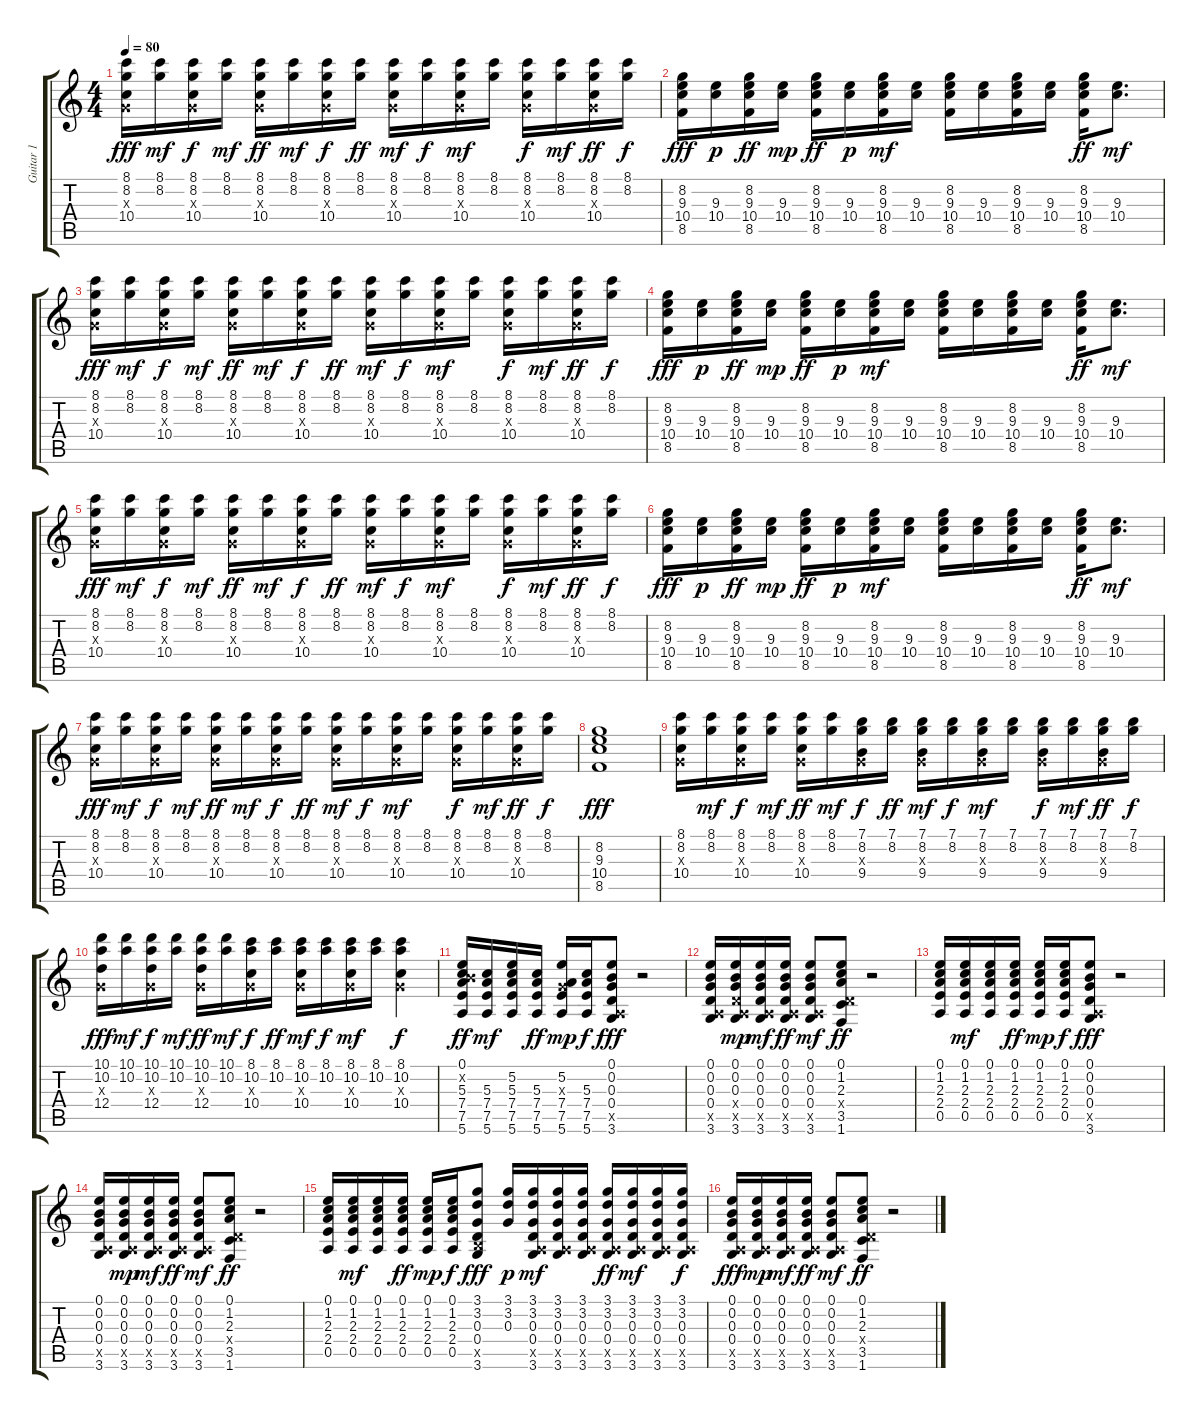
\track ("Guitar 1" "Guitar 1") {instrument acousticguitarsteel}
\staff {score tabs}
\tuning (E4 B3 G3 D3 A2 E2) {hide}
\ts (4 4)
\tempo 80
\clef g2
\ks c
(8.1 8.2 0.3{x} 10.4).16{dy fff} (8.1 8.2).16{dy mf} (8.1 8.2 0.3{x} 10.4).16{dy f} (8.1 8.2).16{dy mf} (8.1 8.2 0.3{x} 10.4).16{dy ff} (8.1 8.2).16{dy mf} (8.1 8.2 0.3{x} 10.4).16{dy f} (8.1 8.2).16{dy ff} (8.1 8.2 0.3{x} 10.4).16{dy mf} (8.1 8.2).16{dy f} (8.1 8.2 0.3{x} 10.4).16{dy mf} (8.1 8.2).16 (8.1 8.2 0.3{x} 10.4).16{dy f} (8.1 8.2).16{dy mf} (8.1 8.2 0.3{x} 10.4).16{dy ff} (8.1 8.2).16{dy f} |
(8.2 9.3 10.4 8.5).16{dy fff} (9.3 10.4).16{dy p} (8.2 9.3 10.4 8.5).16{dy ff} (9.3 10.4).16{dy mp} (8.2 9.3 10.4 8.5).16{dy ff} (9.3 10.4).16{dy p} (8.2 9.3 10.4 8.5).16{dy mf} (9.3 10.4).16 (8.2 9.3 10.4 8.5).16 (9.3 10.4).16 (8.2 9.3 10.4 8.5).16 (9.3 10.4).16 (8.2 9.3 10.4 8.5).16{dy ff} (9.3 10.4).8{d dy mf} |
(8.1 8.2 0.3{x} 10.4).16{dy fff} (8.1 8.2).16{dy mf} (8.1 8.2 0.3{x} 10.4).16{dy f} (8.1 8.2).16{dy mf} (8.1 8.2 0.3{x} 10.4).16{dy ff} (8.1 8.2).16{dy mf} (8.1 8.2 0.3{x} 10.4).16{dy f} (8.1 8.2).16{dy ff} (8.1 8.2 0.3{x} 10.4).16{dy mf} (8.1 8.2).16{dy f} (8.1 8.2 0.3{x} 10.4).16{dy mf} (8.1 8.2).16 (8.1 8.2 0.3{x} 10.4).16{dy f} (8.1 8.2).16{dy mf} (8.1 8.2 0.3{x} 10.4).16{dy ff} (8.1 8.2).16{dy f} |
(8.2 9.3 10.4 8.5).16{dy fff} (9.3 10.4).16{dy p} (8.2 9.3 10.4 8.5).16{dy ff} (9.3 10.4).16{dy mp} (8.2 9.3 10.4 8.5).16{dy ff} (9.3 10.4).16{dy p} (8.2 9.3 10.4 8.5).16{dy mf} (9.3 10.4).16 (8.2 9.3 10.4 8.5).16 (9.3 10.4).16 (8.2 9.3 10.4 8.5).16 (9.3 10.4).16 (8.2 9.3 10.4 8.5).16{dy ff} (9.3 10.4).8{d dy mf} |
(8.1 8.2 0.3{x} 10.4).16{dy fff} (8.1 8.2).16{dy mf} (8.1 8.2 0.3{x} 10.4).16{dy f} (8.1 8.2).16{dy mf} (8.1 8.2 0.3{x} 10.4).16{dy ff} (8.1 8.2).16{dy mf} (8.1 8.2 0.3{x} 10.4).16{dy f} (8.1 8.2).16{dy ff} (8.1 8.2 0.3{x} 10.4).16{dy mf} (8.1 8.2).16{dy f} (8.1 8.2 0.3{x} 10.4).16{dy mf} (8.1 8.2).16 (8.1 8.2 0.3{x} 10.4).16{dy f} (8.1 8.2).16{dy mf} (8.1 8.2 0.3{x} 10.4).16{dy ff} (8.1 8.2).16{dy f} |
(8.2 9.3 10.4 8.5).16{dy fff} (9.3 10.4).16{dy p} (8.2 9.3 10.4 8.5).16{dy ff} (9.3 10.4).16{dy mp} (8.2 9.3 10.4 8.5).16{dy ff} (9.3 10.4).16{dy p} (8.2 9.3 10.4 8.5).16{dy mf} (9.3 10.4).16 (8.2 9.3 10.4 8.5).16 (9.3 10.4).16 (8.2 9.3 10.4 8.5).16 (9.3 10.4).16 (8.2 9.3 10.4 8.5).16{dy ff} (9.3 10.4).8{d dy mf} |
(8.1 8.2 0.3{x} 10.4).16{dy fff} (8.1 8.2).16{dy mf} (8.1 8.2 0.3{x} 10.4).16{dy f} (8.1 8.2).16{dy mf} (8.1 8.2 0.3{x} 10.4).16{dy ff} (8.1 8.2).16{dy mf} (8.1 8.2 0.3{x} 10.4).16{dy f} (8.1 8.2).16{dy ff} (8.1 8.2 0.3{x} 10.4).16{dy mf} (8.1 8.2).16{dy f} (8.1 8.2 0.3{x} 10.4).16{dy mf} (8.1 8.2).16 (8.1 8.2 0.3{x} 10.4).16{dy f} (8.1 8.2).16{dy mf} (8.1 8.2 0.3{x} 10.4).16{dy ff} (8.1 8.2).16{dy f} |
(8.2 9.3 10.4 8.5).1{dy fff} |
(8.1 8.2 0.3{x} 10.4).16 (8.1 8.2).16{dy mf} (8.1 8.2 0.3{x} 10.4).16{dy f} (8.1 8.2).16{dy mf} (8.1 8.2 0.3{x} 10.4).16{dy ff} (8.1 8.2).16{dy mf} (7.1 8.2 0.3{x} 9.4).16{dy f} (7.1 8.2).16{dy ff} (7.1 8.2 0.3{x} 9.4).16{dy mf} (7.1 8.2).16{dy f} (7.1 8.2 0.3{x} 9.4).16{dy mf} (7.1 8.2).16 (7.1 8.2 0.3{x} 9.4).16{dy f} (7.1 8.2).16{dy mf} (7.1 8.2 0.3{x} 9.4).16{dy ff} (7.1 8.2).16{dy f} |
(10.1 10.2 0.3{x} 12.4).16{dy fff} (10.1 10.2).16{dy mf} (10.1 10.2 0.3{x} 12.4).16{dy f} (10.1 10.2).16{dy mf} (10.1 10.2 0.3{x} 12.4).16{dy ff} (10.1 10.2).16{dy mf} (8.1 10.2 0.3{x} 10.4).16{dy f} (8.1 10.2).16{dy ff} (8.1 10.2 0.3{x} 10.4).16{dy mf} (8.1 10.2).16{dy f} (8.1 10.2 0.3{x} 10.4).16{dy mf} (8.1 10.2).16 (8.1 10.2 0.3{x} 10.4).4{dy f} |
(0.1 0.2{x} 5.3 7.4 7.5 5.6).16{dy ff} (5.3 7.4 7.5 5.6).16{dy mf} (5.2 5.3 7.4 7.5 5.6).16 (5.3 7.4 7.5 5.6).16{dy ff} (5.2 0.3{x} 7.4 7.5 5.6).16{dy mp} (5.3 7.4 7.5 5.6).16{dy f} (0.1 0.2 0.3 0.4 0.5{x} 3.6).8{dy fff} r.2 |
(0.1 0.2 0.3 0.4 0.5{x} 3.6).16 (0.1 0.2 0.3 0.4{x} 0.5{x} 3.6).16{dy mp} (0.1 0.2 0.3 0.4 0.5{x} 3.6).16{dy mf} (0.1 0.2 0.3 0.4 0.5{x} 3.6).16{dy ff} (0.1 0.2 0.3 0.4 0.5{x} 3.6).8{dy mf} (0.1 1.2 2.3 0.4{x} 3.5 1.6).8{dy ff} r.2 |
(0.1 1.2 2.3 2.4 0.5).16 (0.1 1.2 2.3 2.4 0.5).16{dy mf} (0.1 1.2 2.3 2.4 0.5).16 (0.1 1.2 2.3 2.4 0.5).16{dy ff} (0.1 1.2 2.3 2.4 0.5).16{dy mp} (0.1 1.2 2.3 2.4 0.5).16{dy f} (0.1 0.2 0.3 0.4 0.5{x} 3.6).8{dy fff} r.2 |
(0.1 0.2 0.3 0.4 0.5{x} 3.6).16 (0.1 0.2 0.3 0.4 0.5{x} 3.6).16{dy mp} (0.1 0.2 0.3 0.4 0.5{x} 3.6).16{dy mf} (0.1 0.2 0.3 0.4 0.5{x} 3.6).16{dy ff} (0.1 0.2 0.3 0.4 0.5{x} 3.6).8{dy mf} (0.1 1.2 2.3 0.4{x} 3.5 1.6).8{dy ff} r.2 |
(0.1 1.2 2.3 2.4 0.5).16 (0.1 1.2 2.3 2.4 0.5).16{dy mf} (0.1 1.2 2.3 2.4 0.5).16 (0.1 1.2 2.3 2.4 0.5).16{dy ff} (0.1 1.2 2.3 2.4 0.5).16{dy mp} (0.1 1.2 2.3 2.4 0.5).16{dy f} (3.1 3.2 0.3 0.4 2.5{x} 3.6).8{dy fff} (3.1 3.2 0.3).16{dy p} (3.1 3.2 0.3 0.4 0.5{x} 3.6).16{dy mf} (3.1 3.2 0.3 0.4 0.5{x} 3.6).16 (3.1 3.2 0.3 0.4 0.5{x} 3.6).16 (3.1 3.2 0.3 0.4 0.5{x} 3.6).16{dy ff} (3.1 3.2 0.3 0.4 0.5{x} 3.6).16{dy mf} (3.1 3.2 0.3 0.4 0.5{x} 3.6).16 (3.1 3.2 0.3 0.4 0.5{x} 3.6).16{dy f} |
(0.1 0.2 0.3 0.4 0.5{x} 3.6).16{dy fff} (0.1 0.2 0.3 0.4 0.5{x} 3.6).16{dy mp} (0.1 0.2 0.3 0.4 0.5{x} 3.6).16{dy mf} (0.1 0.2 0.3 0.4 0.5{x} 3.6).16{dy ff} (0.1 0.2 0.3 0.4 0.5{x} 3.6).8{dy mf} (0.1 1.2 2.3 0.4{x} 3.5 1.6).8{dy ff} r.2
